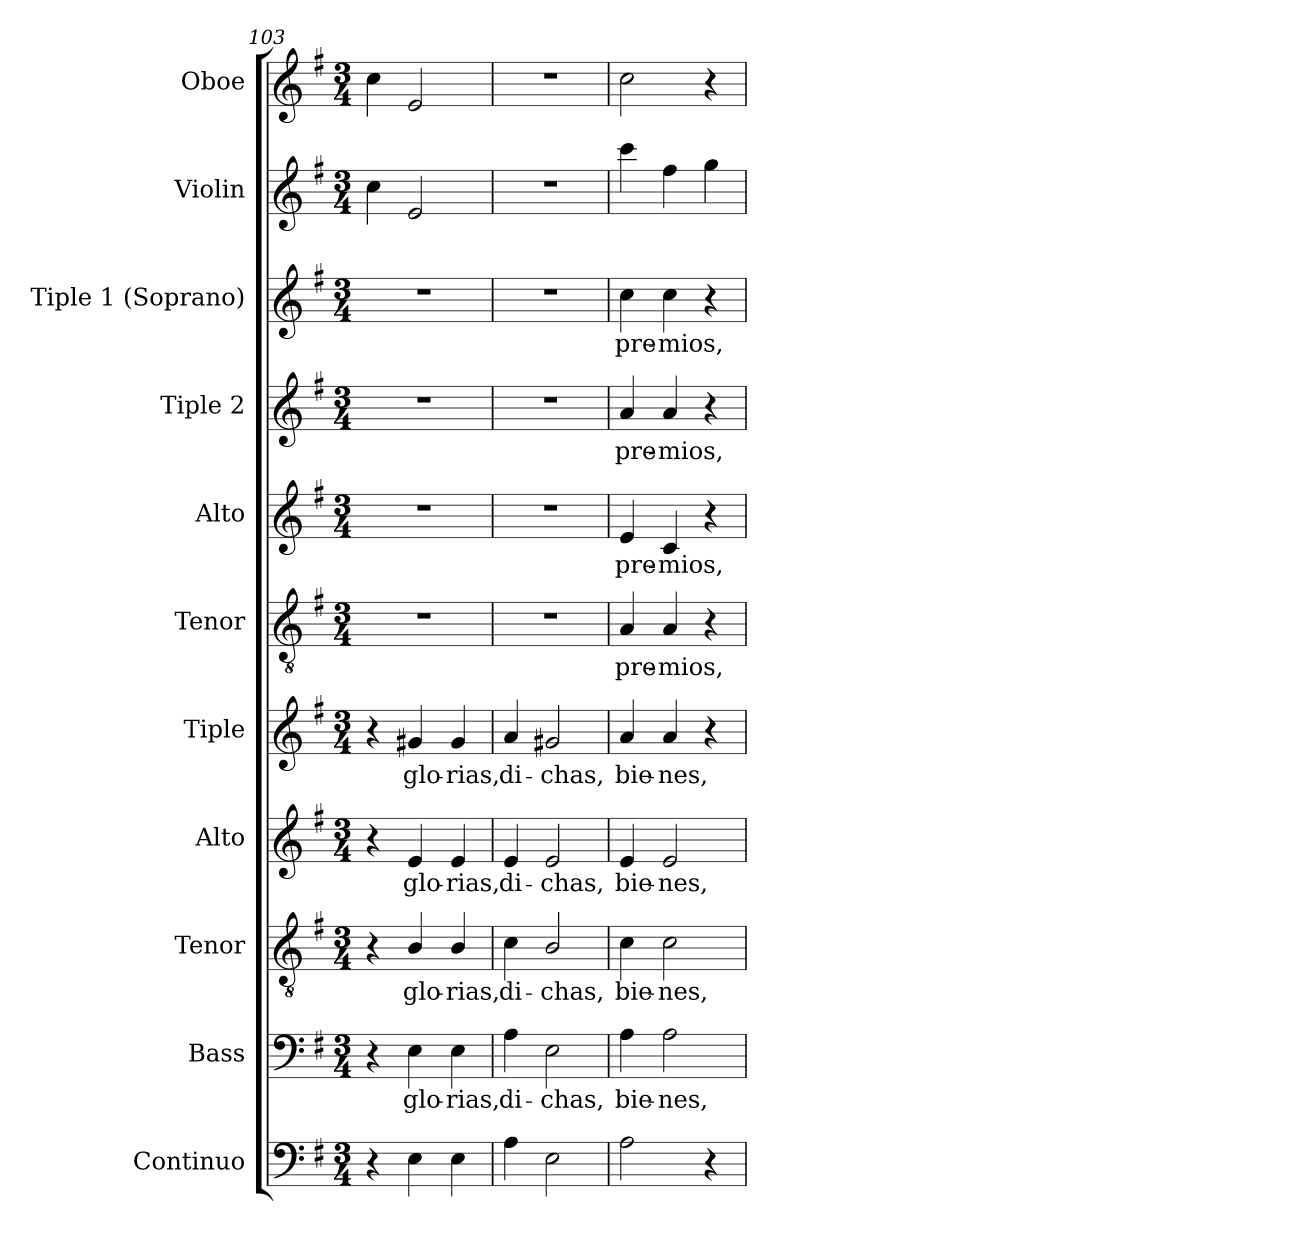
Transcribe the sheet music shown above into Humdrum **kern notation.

**kern	**kern	**text	**kern	**text	**kern	**text	**kern	**text	**kern	**text	**kern	**text	**kern	**text	**kern	**text	**kern	**kern
*part11	*part10	*part10	*part9	*part9	*part8	*part8	*part7	*part7	*part6	*part6	*part5	*part5	*part4	*part4	*part3	*part3	*part2	*part1
*staff11	*staff10	*staff10	*staff9	*staff9	*staff8	*staff8	*staff7	*staff7	*staff6	*staff6	*staff5	*staff5	*staff4	*staff4	*staff3	*staff3	*staff2	*staff1
*I"Continuo	*I"Bass	*	*I"Tenor	*	*I"Alto	*	*I"Tiple	*	*I"Tenor	*	*I"Alto	*	*I"Tiple 2	*	*I"Tiple 1 (Soprano)	*	*I"Violin	*I"Oboe
*I'Cont.	*I'B.	*	*I'T.	*	*I'A.	*	*	*	*I'T.	*	*I'A.	*	*	*	*I'S1.	*	*I'Vln.	*I'Ob.
!!LO:PB:g=z
*clefF4	*clefF4	*	*clefGv2	*	*clefG2	*	*clefG2	*	*clefGv2	*	*clefG2	*	*clefG2	*	*clefG2	*	*clefG2	*clefG2
*	*	*	*ITrd7c12	*	*	*	*	*	*ITrd7c12	*	*	*	*	*	*	*	*	*
*k[f#]	*k[f#]	*	*k[f#]	*	*k[f#]	*	*k[f#]	*	*k[f#]	*	*k[f#]	*	*k[f#]	*	*k[f#]	*	*k[f#]	*k[f#]
*G:	*G:	*	*G:	*	*G:	*	*G:	*	*G:	*	*G:	*	*G:	*	*G:	*	*G:	*G:
*M3/4	*M3/4	*	*M3/4	*	*M3/4	*	*M3/4	*	*M3/4	*	*M3/4	*	*M3/4	*	*M3/4	*	*M3/4	*M3/4
=103	=103	=103	=103	=103	=103	=103	=103	=103	=103	=103	=103	=103	=103	=103	=103	=103	=103	=103
!	!	!	!	!	!	!	!	!	!LO:N:vis=1	!	!LO:N:vis=1	!	!LO:N:vis=1	!	!LO:N:vis=1	!	!	!
4r	4r	.	4r	.	4r	.	4r	.	2.r	.	2.r	.	2.r	.	2.r	.	4cci\	4cci\
!	!	!LO:LY:b:color=#000000	!	!	!	!	!	!	!	!	!	!	!	!	!	!	!	!
!	!	!	!	!LO:LY:b:color=#000000	!	!	!	!	!	!	!	!	!	!	!	!	!	!
!	!	!	!	!	!	!LO:LY:b:color=#000000	!	!	!	!	!	!	!	!	!	!	!	!
!	!	!	!	!	!	!	!	!LO:LY:b:color=#000000	!	!	!	!	!	!	!	!	!	!
4Ei\	4Ei\	glo-	4BBi/	glo-	4ei/	glo-	4g#Xi/	glo-	.	.	.	.	.	.	.	.	2ei/	2ei/
!	!	!LO:LY:b:color=#000000	!	!	!	!	!	!	!	!	!	!	!	!	!	!	!	!
!	!	!	!	!LO:LY:b:color=#000000	!	!	!	!	!	!	!	!	!	!	!	!	!	!
!	!	!	!	!	!	!LO:LY:b:color=#000000	!	!	!	!	!	!	!	!	!	!	!	!
!	!	!	!	!	!	!	!	!LO:LY:b:color=#000000	!	!	!	!	!	!	!	!	!	!
4Ei\	4Ei\	-rias,	4BBi/	-rias,	4ei/	-rias,	4g#i/	-rias,	.	.	.	.	.	.	.	.	.	.
=104	=104	=104	=104	=104	=104	=104	=104	=104	=104	=104	=104	=104	=104	=104	=104	=104	=104	=104
!	!	!LO:LY:b:color=#000000	!	!	!	!	!	!	!	!	!	!	!	!	!	!	!	!
!	!	!	!	!LO:LY:b:color=#000000	!	!	!	!	!	!	!	!	!	!	!	!	!	!
!	!	!	!	!	!	!LO:LY:b:color=#000000	!	!	!	!	!	!	!	!	!	!	!	!
!	!	!	!	!	!	!	!	!LO:LY:b:color=#000000	!LO:N:vis=1	!	!LO:N:vis=1	!	!LO:N:vis=1	!	!LO:N:vis=1	!	!LO:N:vis=1	!LO:N:vis=1
4Ai\	4Ai\	di-	4Ci\	di-	4ei/	di-	4ai/	di-	2.r	.	2.r	.	2.r	.	2.r	.	2.r	2.r
!	!	!LO:LY:b:color=#000000	!	!	!	!	!	!	!	!	!	!	!	!	!	!	!	!
!	!	!	!	!LO:LY:b:color=#000000	!	!	!	!	!	!	!	!	!	!	!	!	!	!
!	!	!	!	!	!	!LO:LY:b:color=#000000	!	!	!	!	!	!	!	!	!	!	!	!
!	!	!	!	!	!	!	!	!LO:LY:b:color=#000000	!	!	!	!	!	!	!	!	!	!
2Ei\	2Ei\	-chas,	2BBi/	-chas,	2ei/	-chas,	2g#Xi/	-chas,	.	.	.	.	.	.	.	.	.	.
=105	=105	=105	=105	=105	=105	=105	=105	=105	=105	=105	=105	=105	=105	=105	=105	=105	=105	=105
!	!	!LO:LY:b:color=#000000	!	!	!	!	!	!	!	!	!	!	!	!	!	!	!	!
!	!	!	!	!LO:LY:b:color=#000000	!	!	!	!	!	!	!	!	!	!	!	!	!	!
!	!	!	!	!	!	!LO:LY:b:color=#000000	!	!	!	!	!	!	!	!	!	!	!	!
!	!	!	!	!	!	!	!	!LO:LY:b:color=#000000	!	!	!	!	!	!	!	!	!	!
!	!	!	!	!	!	!	!	!	!	!LO:LY:b:color=#000000	!	!	!	!	!	!	!	!
!	!	!	!	!	!	!	!	!	!	!	!	!LO:LY:b:color=#000000	!	!	!	!	!	!
!	!	!	!	!	!	!	!	!	!	!	!	!	!	!LO:LY:b:color=#000000	!	!	!	!
!	!	!	!	!	!	!	!	!	!	!	!	!	!	!	!	!LO:LY:b:color=#000000	!	!
2Ai\	4Ai\	bie-	4Ci\	bie-	4ei/	bie-	4ai/	bie-	4AAi/	pre-	4ei/	pre-	4ai/	pre-	4cci\	pre-	4ccci\	2cci\
!	!	!LO:LY:b:color=#000000	!	!	!	!	!	!	!	!	!	!	!	!	!	!	!	!
!	!	!	!	!LO:LY:b:color=#000000	!	!	!	!	!	!	!	!	!	!	!	!	!	!
!	!	!	!	!	!	!LO:LY:b:color=#000000	!	!	!	!	!	!	!	!	!	!	!	!
!	!	!	!	!	!	!	!	!LO:LY:b:color=#000000	!	!	!	!	!	!	!	!	!	!
!	!	!	!	!	!	!	!	!	!	!LO:LY:b:color=#000000	!	!	!	!	!	!	!	!
!	!	!	!	!	!	!	!	!	!	!	!	!LO:LY:b:color=#000000	!	!	!	!	!	!
!	!	!	!	!	!	!	!	!	!	!	!	!	!	!LO:LY:b:color=#000000	!	!	!	!
!	!	!	!	!	!	!	!	!	!	!	!	!	!	!	!	!LO:LY:b:color=#000000	!	!
.	2Ai\	-nes,	2Ci\	-nes,	2ei/	-nes,	4ai/	-nes,	4AAi/	-mios,	4ci/	-mios,	4ai/	-mios,	4cci\	-mios,	4ff#i\	.
4r	.	.	.	.	.	.	4r	.	4r	.	4r	.	4r	.	4r	.	4ggi\	4r
=	=	=	=	=	=	=	=	=	=	=	=	=	=	=	=	=	=	=
*-	*-	*-	*-	*-	*-	*-	*-	*-	*-	*-	*-	*-	*-	*-	*-	*-	*-	*-
